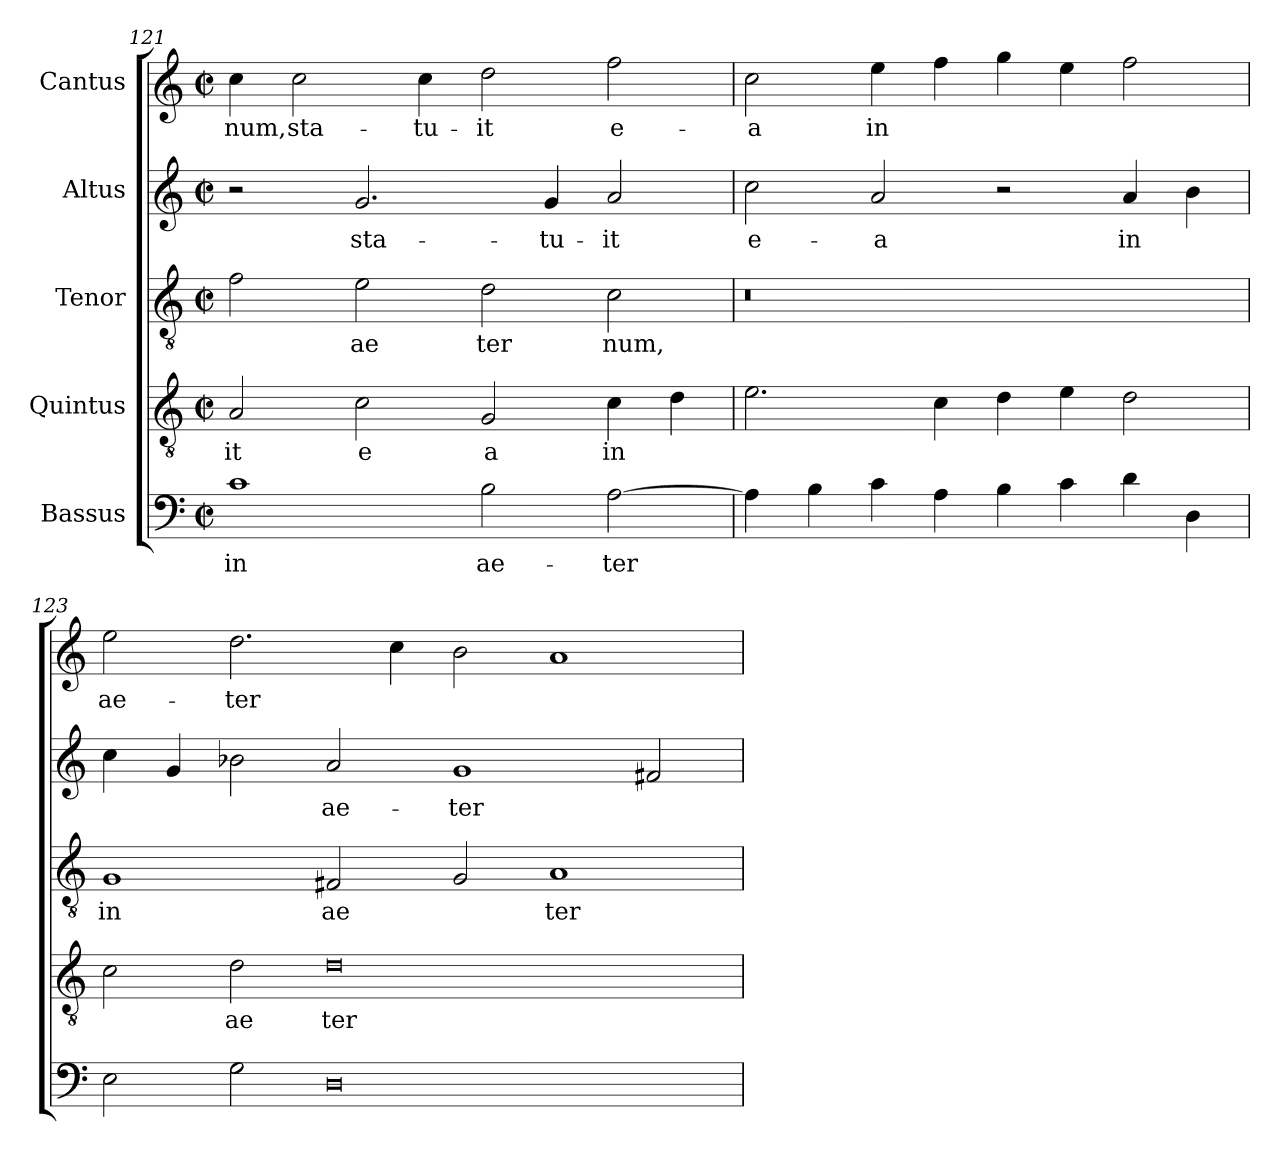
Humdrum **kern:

**kern	**text	**kern	**text	**kern	**text	**kern	**text	**kern	**text
*part5	*part5	*part4	*part4	*part3	*part3	*part2	*part2	*part1	*part1
*staff5	*staff5	*staff4	*staff4	*staff3	*staff3	*staff2	*staff2	*staff1	*staff1
*I"Bassus	*	*I"Quintus	*	*I"Tenor	*	*I"Altus	*	*I"Cantus	*
*clefF4	*	*clefGv2	*	*clefGv2	*	*clefG2	*	*clefG2	*
*k[]	*	*k[]	*	*k[]	*	*k[]	*	*k[]	*
*C:	*	*C:	*	*C:	*	*C:	*	*C:	*
*M2/2	*	*M2/2	*	*M2/2	*	*M2/2	*	*M2/2	*
*met(c|)	*	*met(c|)	*	*met(c|)	*	*met(c|)	*	*met(c|)	*
=121	=121	=121	=121	=121	=121	=121	=121	=121	=121
!	!LO:LY:b:cj	!	!LO:LY:b:cj	!	!LO:LY:b:cj	!	!	!	!LO:LY:b:cj
1c	in	2A/	it	2f\	.	2r	.	4cc\	-num,
!	!	!	!	!	!	!	!	!	!LO:LY:b:cj
.	.	.	.	.	.	.	.	2cc\	sta-
!	!	!	!LO:LY:b:cj	!	!LO:LY:b:cj	!	!LO:LY:b:cj	!	!
.	.	2c\	e	2e\	ae	2.g/	sta-	.	.
!	!	!	!	!	!	!	!	!	!LO:LY:b:cj
.	.	.	.	.	.	.	.	4cc\	-tu-
!	!LO:LY:b:cj	!	!LO:LY:b:cj	!	!LO:LY:b:cj	!	!	!	!LO:LY:b:cj
2B\	ae-	2G/	a	2d\	ter	.	.	2dd\	-it
!	!	!	!	!	!	!	!LO:LY:b:cj	!	!
.	.	.	.	.	.	4g/	-tu-	.	.
!	!LO:LY:b:cj	!	!LO:LY:b:cj	!	!LO:LY:b:cj	!	!LO:LY:b:cj	!	!LO:LY:b:cj
[>2A\	-ter-	4c\	in	2c\	num,	2a/	-it	2ff\	e-
!	!	!	!LO:LY:b:cj	!	!	!	!	!	!
.	.	4d\	.	.	.	.	.	.	.
=122	=122	=122	=122	=122	=122	=122	=122	=122	=122
!	!LO:LY:b:cj	!	!LO:LY:b:cj	!	!	!	!LO:LY:b:cj	!	!LO:LY:b:cj
4A\]	--	2.e\	.	0r	.	2cc\	e-	2cc\	-a
!	!LO:LY:b:cj	!	!	!	!	!	!	!	!
4B\	--	.	.	.	.	.	.	.	.
!	!LO:LY:b:cj	!	!	!	!	!	!LO:LY:b:cj	!	!LO:LY:b:cj
4c\	--	.	.	.	.	2a/	-a	4ee\	in
!	!LO:LY:b:cj	!	!LO:LY:b:cj	!	!	!	!	!	!LO:LY:b:cj
4A\	--	4c\	.	.	.	.	.	4ff\	.
!	!LO:LY:b:cj	!	!LO:LY:b:cj	!	!	!	!	!	!LO:LY:b:cj
4B\	--	4d\	.	.	.	2r	.	4gg\	.
!	!LO:LY:b:cj	!	!LO:LY:b:cj	!	!	!	!	!	!LO:LY:b:cj
4c\	--	4e\	.	.	.	.	.	4ee\	.
!	!LO:LY:b:cj	!	!LO:LY:b:cj	!	!	!	!LO:LY:b:cj	!	!LO:LY:b:cj
4d\	--	2d\	.	.	.	4a/	in	2ff\	.
!	!LO:LY:b:cj	!	!	!	!	!	!LO:LY:b:cj	!	!
4D\	--	.	.	.	.	4b\	.	.	.
=123	=123	=123	=123	=123	=123	=123	=123	=123	=123
!	!LO:LY:b:cj	!	!LO:LY:b:cj	!	!LO:LY:b:cj	!	!LO:LY:b:cj	!	!LO:LY:b:cj
2E\	--	2c\	.	1G	in	4cc\	.	2ee\	ae-
!	!	!	!	!	!	!	!LO:LY:b:cj	!	!
.	.	.	.	.	.	4g/	.	.	.
!	!LO:LY:b:cj	!	!LO:LY:b:cj	!	!	!	!LO:LY:b:cj	!	!LO:LY:b:cj
2G\	--	2d\	ae	.	.	2b-X\	.	2.dd\	-ter-
!	!LO:LY:b:cj	!	!LO:LY:b:cj	!	!LO:LY:b:cj	!	!LO:LY:b:cj	!	!
0D	--	0d	ter	2F#X/	ae	2a/	ae-	.	.
!	!	!	!	!	!	!	!	!	!LO:LY:b:cj
.	.	.	.	.	.	.	.	4cc\	--
!	!	!	!	!	!LO:LY:b:cj	!	!LO:LY:b:cj	!	!LO:LY:b:cj
.	.	.	.	2G/	.	1g	-ter-	2b\	--
!	!	!	!	!	!LO:LY:b:cj	!	!	!	!LO:LY:b:cj
.	.	.	.	1A	ter	.	.	1a	--
!	!	!	!	!	!	!	!LO:LY:b:cj	!	!
.	.	.	.	.	.	2f#/	--	.	.
=	=	=	=	=	=	=	=	=	=
*-	*-	*-	*-	*-	*-	*-	*-	*-	*-
